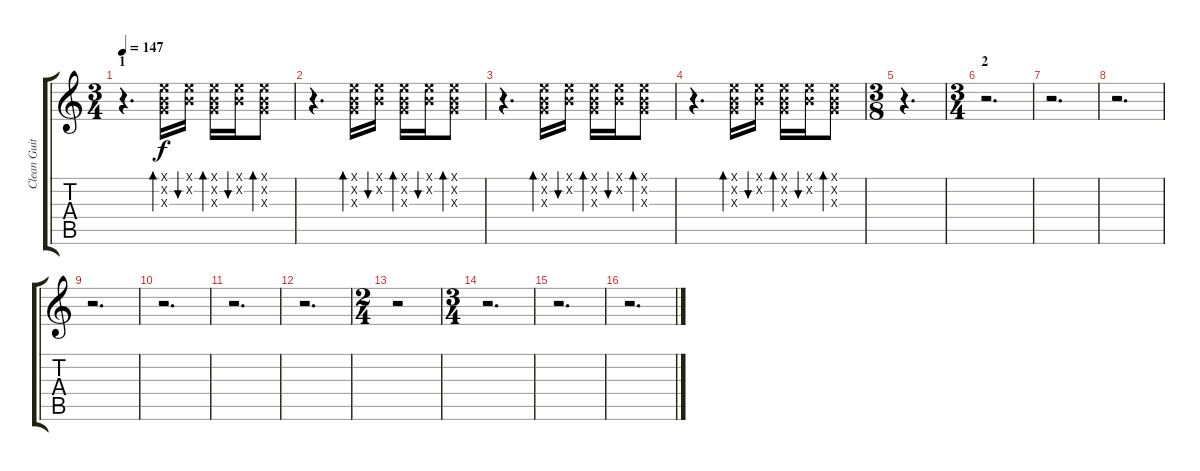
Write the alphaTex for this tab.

\track ("Clean Guitar 2" "Clean Guit") {instrument electricguitarmuted}
\staff {score tabs}
\tuning (E4 B3 G3 D3 A2 D2) {hide}
\ts (3 4)
\section ("" "1")
\tempo 147
\tempo 140
\tempo 147
\clef g2
\ks c
r.4{d dy f volume 10 instrument electricguitarmuted} (0.1{x} 0.2{x} 0.3{x}).16{bd 60} (0.1{x} 0.2{x}).16{bu 60} (0.1{x} 0.2{x} 0.3{x}).16{bd 60} (0.1{x} 0.2{x}).16{bu 60} (0.1{x} 0.2{x} 0.3{x}).8{bd 60} |
r.4{d} (0.1{x} 0.2{x} 0.3{x}).16{bd 60} (0.1{x} 0.2{x}).16{bu 60} (0.1{x} 0.2{x} 0.3{x}).16{bd 60} (0.1{x} 0.2{x}).16{bu 60} (0.1{x} 0.2{x} 0.3{x}).8{bd 60} |
r.4{d} (0.1{x} 0.2{x} 0.3{x}).16{bd 60} (0.1{x} 0.2{x}).16{bu 60} (0.1{x} 0.2{x} 0.3{x}).16{bd 60} (0.1{x} 0.2{x}).16{bu 60} (0.1{x} 0.2{x} 0.3{x}).8{bd 60} |
r.4{d} (0.1{x} 0.2{x} 0.3{x}).16{bd 60} (0.1{x} 0.2{x}).16{bu 60} (0.1{x} 0.2{x} 0.3{x}).16{bd 60} (0.1{x} 0.2{x}).16{bu 60} (0.1{x} 0.2{x} 0.3{x}).8{bd 60} |
\ts (3 8)
r.4{d volume 13} |
\ts (3 4)
\section ("" "2")
r.2{d} |
r.2{d} |
r.2{d} |
r.2{d} |
r.2{d} |
r.2{d} |
r.2{d} |
\ts (2 4)
r.2 |
\ts (3 4)
r.2{d} |
r.2{d} |
r.2{d}
